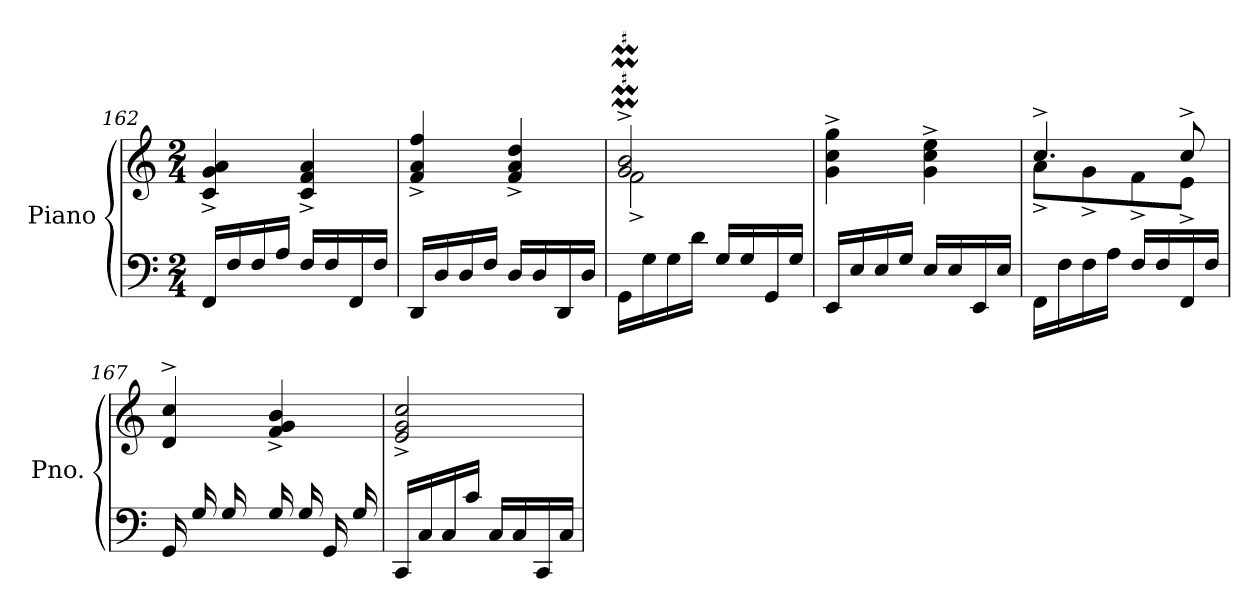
**kern	**kern
*part1	*part1
*staff2	*staff1
*I"Piano	*
*I'Pno.	*
*clefF4	*clefG2
*k[]	*k[]
*M2/4	*M2/4
=162	=162
16FF/LL	4c/^ 4g/^ 4a/^
16F/	.
16F/	.
16A/JJ	.
16F/LL	4c/^ 4f/^ 4a/^
16F/	.
16FF/	.
16F/JJ	.
=163	=163
16DD/LL	4f/^ 4a/^ 4ff/^
16D/	.
16D/	.
16F/JJ	.
16D/LL	4f/^ 4a/^ 4dd/^
16D/	.
16DD/	.
16D/JJ	.
=164	=164
*	*^
16GG\LL	2g/M^ 2b/M^	2f^\
16G\	.	.
16G\	.	.
16d\JJ	.	.
16G/LL	.	.
16G/	.	.
16GG/	.	.
16G/JJ	.	.
*	*v	*v
!!LO:LB:g=z
=165	=165
16EE/LL	4g\^ 4cc\^ 4gg\^
16E/	.
16E/	.
16G/JJ	.
16E/LL	4g\^ 4cc\^ 4ee\^
16E/	.
16EE/	.
16E/JJ	.
=166	=166
*	*^
16FF\LL	4.cc^/	8a^\L
16F\	.	.
16F\	.	8g^\
16A\JJ	.	.
16F/LL	.	8f^\
16F/	.	.
16FF/	8cc^/	8e^\J
16F/JJ	.	.
=167	=167	=167
16GG/LL	4d/^ 4cc/^	8.ryy
16G/	.	.
16G/	.	.
16ryy	.	16d\JJ
16G/LL	4f/^ 4g/^ 4b/^	4ryy
16G/	.	.
16GG/	.	.
16G/JJ	.	.
*	*v	*v
=168	=168
16CC/LL	2e/^ 2g/^ 2cc/^
16C/	.
16C/	.
16c/JJ	.
16C/LL	.
16C/	.
16CC/	.
16C/JJ	.
=	=
*-	*-
